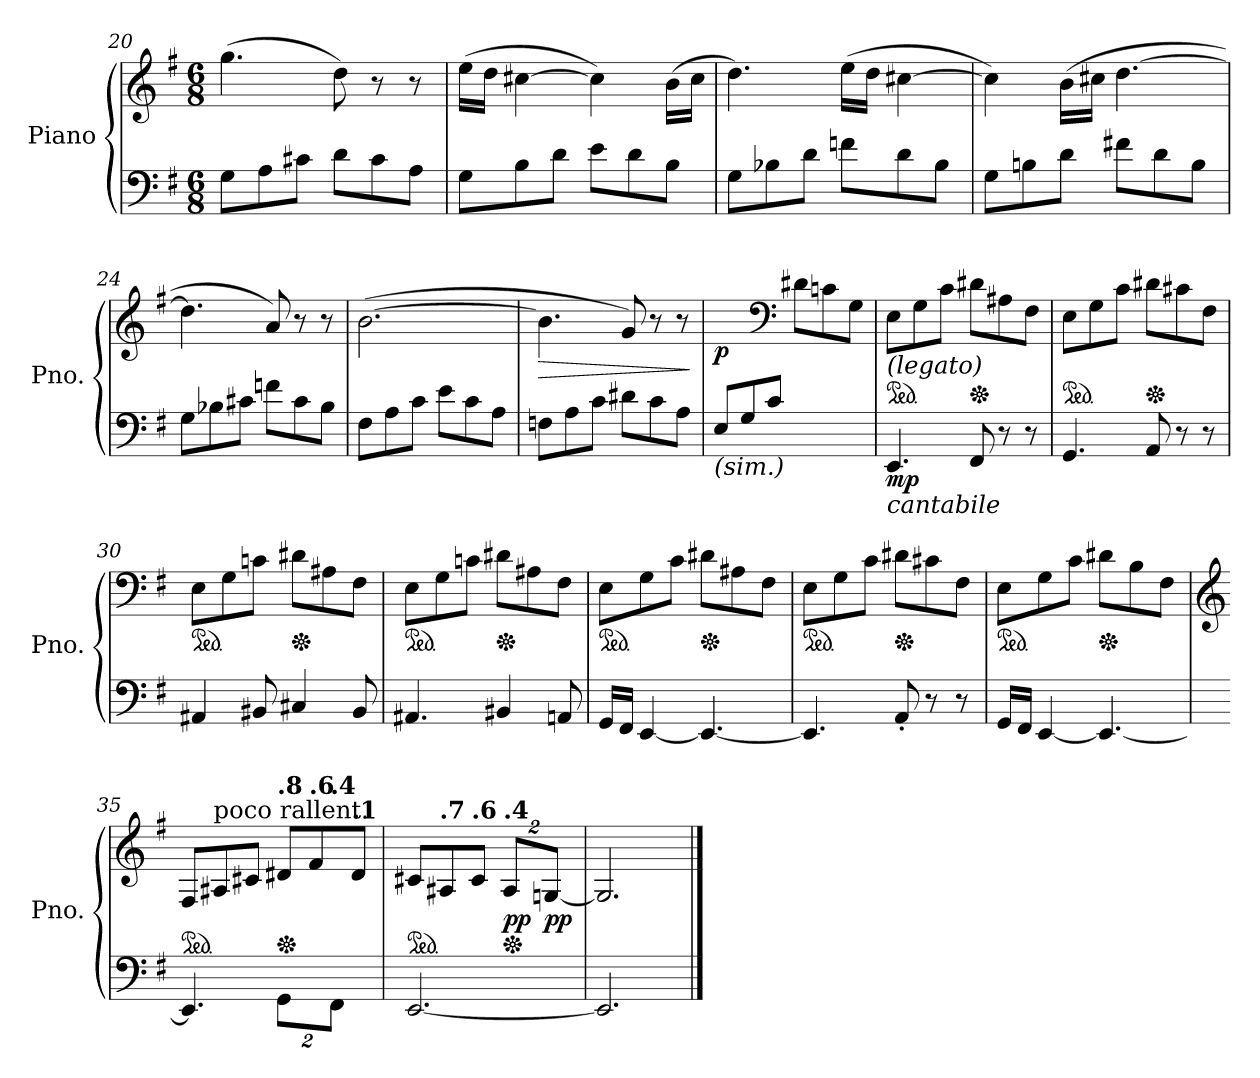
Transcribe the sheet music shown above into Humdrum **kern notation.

**kern	**kern	**dynam
*part1	*part1	*part1
*staff2	*staff1	*staff1/2
*I"Piano	*	*
*I'Pno.	*	*
*clefF4	*clefG2	*
*k[f#]	*k[f#]	*
*M6/8	*M6/8	*
=20	=20	=20
8G\L	(>4.gg\	.
8A\	.	.
8c#X\J	.	.
8d\L	8dd\)	.
8c#\	8r	.
8A\J	8r	.
!!LO:PB:g=z
=21	=21	=21
!	!	!LO:DY:b=2
!	!	!LO:DY:n=1:b
8G\L	(>16ee\LL	pp mp
.	16dd\JJ	.
8B\	[4cc#X\	.
8d\J	.	.
8e\L	4cc#\])	.
8d\	.	.
8B\J	(>16b\LL	.
.	16cc#\JJ	.
=22	=22	=22
8G\L	4.dd\)	.
8B-X\	.	.
8d\J	.	.
8fn\L	(>16ee\LL	.
.	16dd\JJ	.
8d\	[4cc#X\	.
8B-\J	.	.
=23	=23	=23
8G\L	4cc#\])	.
8Bn\	.	.
8d\J	(>16b\LL	.
.	16cc#X\JJ	.
8f#X\L	[4.dd\	.
8d\	.	.
8B\J	.	.
=24	=24	=24
8G\L	4.dd\]	.
8B-X\	.	.
8c#X\J	.	.
8fn\L	8a/)	.
8c#\	8r	.
8B-\J	8r	.
!!LO:LB:g=z
=25	=25	=25
8F#\L	(>[2.b\	.
8A\	.	.
8c\J	.	.
8e\L	.	.
8c\	.	.
8A\J	.	.
=26	=26	=26
!	!	!LO:HP:b
8Fn\L	4.b\]	>
8A\	.	.
8c\J	.	.
8d#X\L	8g/)	.
8c\	8r	.
8A\J	8r	.
.	.	]
=27	=27	=27
*^	*	*
!LO:TX:b:i:t=(sim.)	!	!	!
!	!	!	!LO:DY:b
(>8E/L	2.ryy	4.ryy	p
8G/	.	.	.
8c/J	.	.	.
*	*	*clefF4	*
4.ryy	.	8d#X\L	.
.	.	8cn\	.
.	.	8G\J)	.
*v	*v	*	*
=28	=28	=28
*	*ped	*
!	!LO:TX:b:i:t=(legato)	!
!LO:TX:b:i:t=cantabile	!	!
!	!	!LO:DY:b=2
4.EE/	8E\L	mp
.	8G\	.
.	8c\J	.
*	*Xped	*
8FF#/	8d#X\L	.
8r	8A#X\	.
8r	8F#\J	.
!!LO:LB:g=z
=29	=29	=29
*	*ped	*
4.GG/	8E\L	.
.	8G\	.
.	8c\J	.
*	*Xped	*
8AA/	8d#X\L	.
8r	8c#X\	.
8r	8F#\J	.
=30	=30	=30
*	*ped	*
4AA#X/	8E\L	.
.	8G\	.
8BB#X/	8cn\J	.
*	*Xped	*
4C#X/	8d#X\L	.
.	8A#X\	.
8BB#/	8F#\J	.
=31	=31	=31
*	*ped	*
4.AA#X/	8E\L	.
.	8G\	.
.	8cn\J	.
*	*Xped	*
4BB#X/	8d#X\L	.
.	8A#X\	.
8AAn/	8F#\J	.
=32	=32	=32
*	*ped	*
16GG/LL	8E\L	.
16FF#/JJ	.	.
[4EE/	8G\	.
.	8c\J	.
*	*Xped	*
4.EE/_	8d#X\L	.
.	8A#X\	.
.	8F#\J	.
!!LO:LB:g=z
=33	=33	=33
*	*ped	*
4.EE/]	8E\L	.
.	8G\	.
.	8c\J	.
*	*Xped	*
8AA'/	8d#X\L	.
8r	8c#X\	.
8r	8F#\J	.
=34	=34	=34
*	*ped	*
16GG/LL	8E\L	.
16FF#/JJ	.	.
[4EE/	8G\	.
.	8c\J	.
*	*Xped	*
4.EE/_	8d#X\L	.
.	8B\	.
.	8F#\J	.
=35	=35	=35
*	*clefG2	*
*	*ped	*
*	*^	*
4.EE/]	8F#/L	2ryy	.
*	*MM72	*	*
!	!LO:TX:a:t=poco rallent.	!	!
.	8A#X/	.	.
.	8c#X/J	.	.
*	*Xped	*	*
*	*MM71	*	*
!	!LO:TX:a:B:t=.8	!	!
16%3GG\L	8d#X/L	.	.
*	*MM71	*	*
!	!LO:TX:a:B:t=.6	!	!
.	8f#/	16ryy	.
*	*MM71	*	*
!	!	!LO:TX:a:B:t=.4	!
16%3FF#\J	.	8.ryy	.
*	*MM71	*	*
!	!LO:TX:a:B:t=.1	!	!
.	8d#/J	.	.
*	*v	*v	*
=36	=36	=36
*	*ped	*
*	*MM69	*
*	*^	*
!	!LO:TX:a:B:t=.5	!	!
*	*v	*v	*
[2.EE/	8c#X/L	.
*	*MM68	*
!	!LO:TX:a:B:t=.7	!
.	8A#X/	.
*	*MM66	*
!	!LO:TX:a:B:t=.6	!
.	8c#/J	.
*	*Xped	*
*	*MM65	*
!	!LO:TX:a:B:t=.4	!
!	!	!LO:DY:b
.	16%3A#/L	pp
*	*MM62	*
!	!	!LO:DY:b
.	[16%3Gn/J	pp
=37	=37	=37
*	*MM57	*
2.EE/]	2.G/]	.
==	==	==
*-	*-	*-
